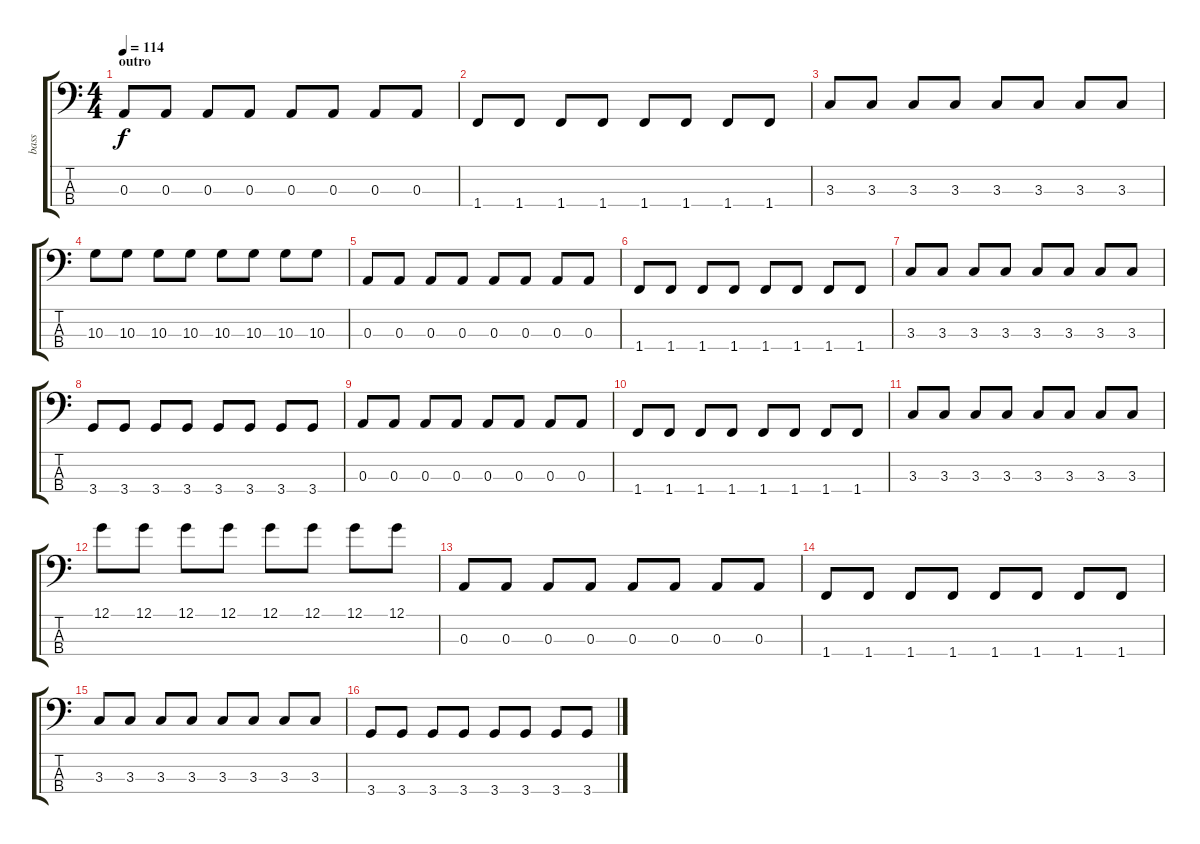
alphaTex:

\track ("bass" "bass") {instrument electricbassfinger}
\staff {score tabs}
\tuning (G2 D2 A1 E1) {hide}
\ts (4 4)
\section ("" "outro")
\tempo 114
\clef f4
\ks c
0.3.8{dy f} 0.3.8 0.3.8 0.3.8 0.3.8 0.3.8 0.3.8 0.3.8 |
1.4.8 1.4.8 1.4.8 1.4.8 1.4.8 1.4.8 1.4.8 1.4.8 |
3.3.8 3.3.8 3.3.8 3.3.8 3.3.8 3.3.8 3.3.8 3.3.8 |
10.3.8 10.3.8 10.3.8 10.3.8 10.3.8 10.3.8 10.3.8 10.3.8 |
0.3.8 0.3.8 0.3.8 0.3.8 0.3.8 0.3.8 0.3.8 0.3.8 |
1.4.8 1.4.8 1.4.8 1.4.8 1.4.8 1.4.8 1.4.8 1.4.8 |
3.3.8 3.3.8 3.3.8 3.3.8 3.3.8 3.3.8 3.3.8 3.3.8 |
3.4.8 3.4.8 3.4.8 3.4.8 3.4.8 3.4.8 3.4.8 3.4.8 |
0.3.8 0.3.8 0.3.8 0.3.8 0.3.8 0.3.8 0.3.8 0.3.8 |
1.4.8 1.4.8 1.4.8 1.4.8 1.4.8 1.4.8 1.4.8 1.4.8 |
3.3.8 3.3.8 3.3.8 3.3.8 3.3.8 3.3.8 3.3.8 3.3.8 |
12.1.8 12.1.8 12.1.8 12.1.8 12.1.8 12.1.8 12.1.8 12.1.8 |
0.3.8 0.3.8 0.3.8 0.3.8 0.3.8 0.3.8 0.3.8 0.3.8 |
1.4.8 1.4.8 1.4.8 1.4.8 1.4.8 1.4.8 1.4.8 1.4.8 |
3.3.8 3.3.8 3.3.8 3.3.8 3.3.8 3.3.8 3.3.8 3.3.8 |
3.4.8 3.4.8 3.4.8 3.4.8 3.4.8 3.4.8 3.4.8 3.4.8
